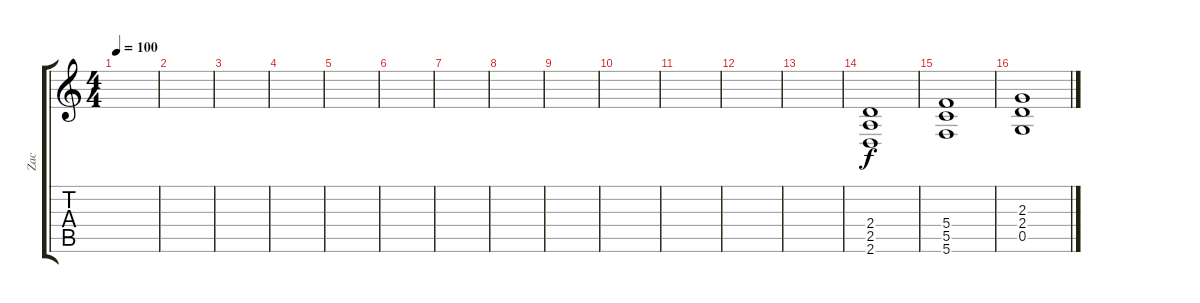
\track ("Zac" "Zac") {instrument distortionguitar}
\staff {score tabs}
\tuning (D4 A3 F3 C3 G2 C2) {hide}
\ts (4 4)
\tempo 100
\clef g2
\ks c
|
|
|
|
|
|
|
|
|
|
|
|
|
(2.4 2.5 2.6).1 |
(5.4 5.5 5.6).1 |
(2.3 2.4 0.5).1
